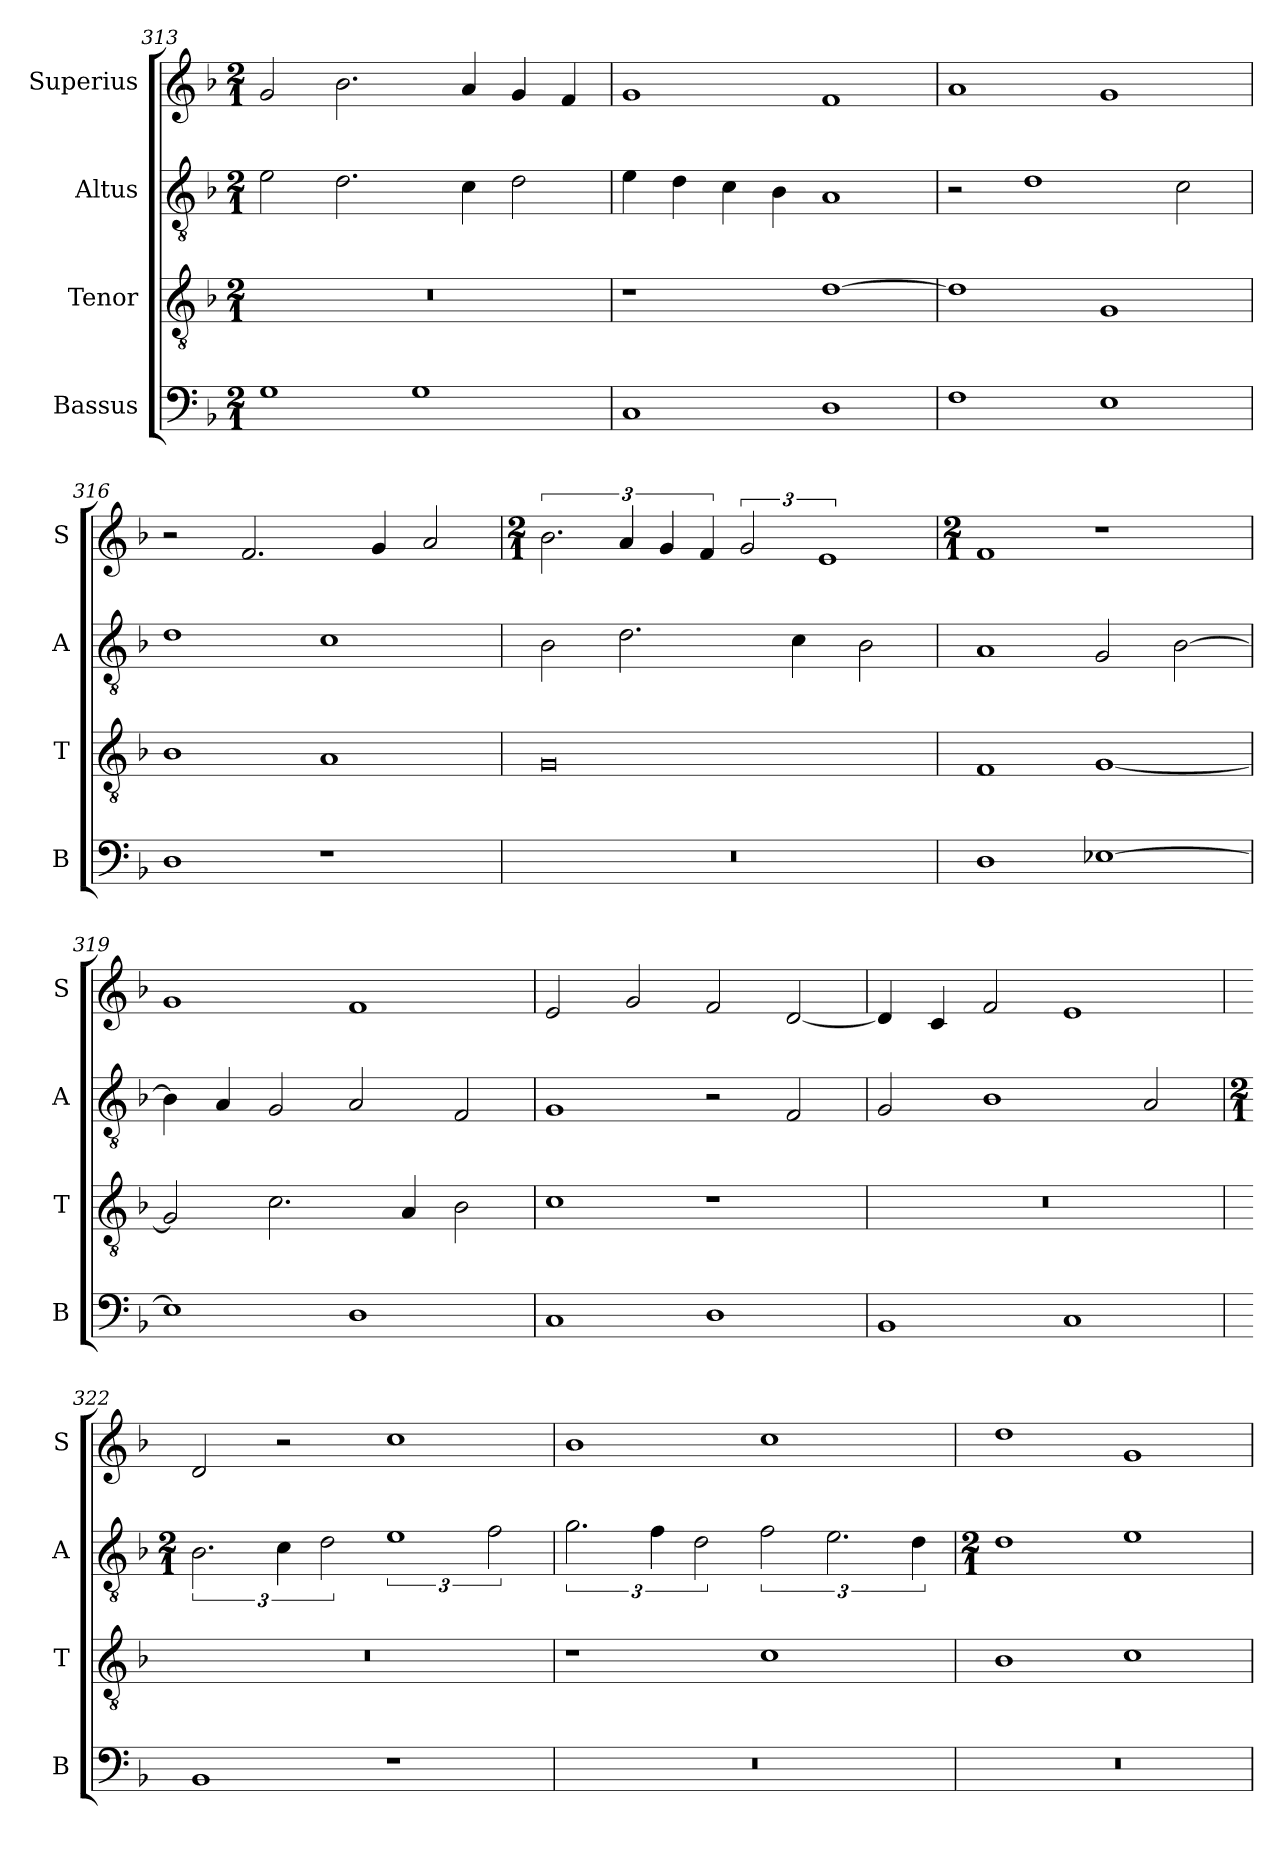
**kern	**kern	**kern	**kern
*part4	*part3	*part2	*part1
*staff4	*staff3	*staff2	*staff1
*I"Bassus	*I"Tenor	*I"Altus	*I"Superius
*I'B	*I'T	*I'A	*I'S
*clefF4	*clefGv2	*clefGv2	*clefG2
*k[b-]	*k[b-]	*k[b-]	*k[b-]
*M2/1	*M2/1	*M2/1	*M2/1
=313	=313	=313	=313
1G	0r	2e\	2g/
.	.	2.d\	2.b-\
1G	.	.	.
.	.	4c\	4a/
.	.	2d\	4g/
.	.	.	4f/
=314	=314	=314	=314
1C	1r	4e\	1g
.	.	4d\	.
.	.	4c\	.
.	.	4B-\	.
1D	[1d	1A	1f
=315	=315	=315	=315
1F	1d]	2r	1a
.	.	1d	.
1E	1G	.	1g
.	.	2c\	.
=316	=316	=316	=316
1D	1B-	1d	2r
.	.	.	2.f/
1r	1A	1c	.
.	.	.	4g/
.	.	.	2a/
=317	=317	=317	=317
*	*	*	*M2/1
0r	0G	2B-\	3.b-\
.	.	2.d\	6a/
.	.	.	6g/
.	.	.	6f/
.	.	.	3g/
.	.	4c\	.
.	.	.	3%2e
.	.	2B-\	.
=318	=318	=318	=318
*	*	*	*M2/1
1D	1F	1A	1f
[1E-X	[1G	2G/	1r
.	.	[2B-\	.
=319	=319	=319	=319
1E-]	2G/]	4B-\]	1g
.	.	4A/	.
.	2.c\	2G/	.
1D	.	2A/	1f
.	4A/	.	.
.	2B-\	2F/	.
=320	=320	=320	=320
1C	1c	1G	2e/
.	.	.	2g/
1D	1r	2r	2f/
.	.	2F/	[2d/
=321	=321	=321	=321
1BB-	0r	2G/	4d/]
.	.	.	4c/
.	.	1B-	2f/
1C	.	.	1e
.	.	2A/	.
=322	=322	=322	=322
*	*	*M2/1	*
1BB-	0r	3.B-\	2d/
.	.	6c\	2r
.	.	3d\	.
1r	.	3%2e	1cc
.	.	3f\	.
=323	=323	=323	=323
0r	1r	3.g\	1b-
.	.	6f\	.
.	.	3d\	.
.	1c	3f\	1cc
.	.	3.e\	.
.	.	6d\	.
=324	=324	=324	=324
*	*	*M2/1	*
0r	1B-	1d	1dd
.	1c	1e	1g
=	=	=	=
*-	*-	*-	*-
